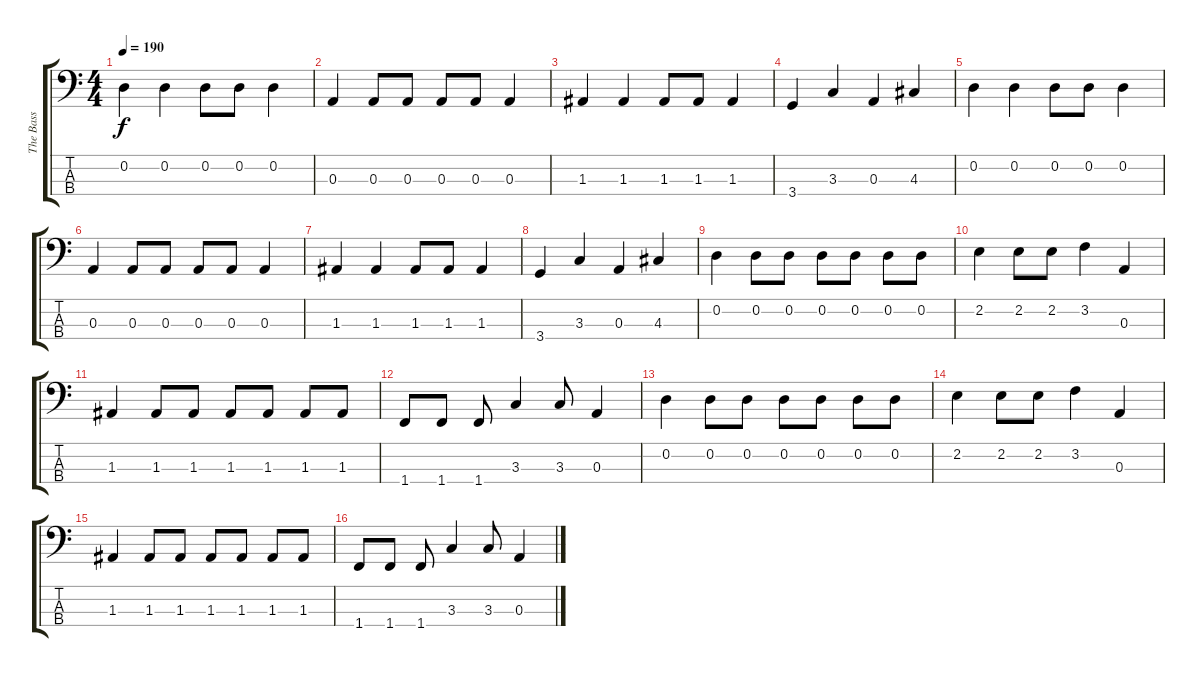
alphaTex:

\track ("The Bass" "The Bass") {instrument electricbassfinger}
\staff {score tabs}
\tuning (G2 D2 A1 E1) {hide}
\ts (4 4)
\tempo 190
\clef f4
\ks c
0.2.4{dy f} 0.2.4 0.2.8 0.2.8 0.2.4 |
0.3.4 0.3.8 0.3.8 0.3.8 0.3.8 0.3.4 |
1.3.4 1.3.4 1.3.8 1.3.8 1.3.4 |
3.4.4 3.3.4 0.3.4 4.3.4 |
0.2.4 0.2.4 0.2.8 0.2.8 0.2.4 |
0.3.4 0.3.8 0.3.8 0.3.8 0.3.8 0.3.4 |
1.3.4 1.3.4 1.3.8 1.3.8 1.3.4 |
3.4.4 3.3.4 0.3.4 4.3.4 |
0.2.4 0.2.8 0.2.8 0.2.8 0.2.8 0.2.8 0.2.8 |
2.2.4 2.2.8 2.2.8 3.2.4 0.3.4 |
1.3.4 1.3.8 1.3.8 1.3.8 1.3.8 1.3.8 1.3.8 |
1.4.8 1.4.8 1.4.8 3.3.4 3.3.8 0.3.4 |
0.2.4 0.2.8 0.2.8 0.2.8 0.2.8 0.2.8 0.2.8 |
2.2.4 2.2.8 2.2.8 3.2.4 0.3.4 |
1.3.4 1.3.8 1.3.8 1.3.8 1.3.8 1.3.8 1.3.8 |
1.4.8 1.4.8 1.4.8 3.3.4 3.3.8 0.3.4
